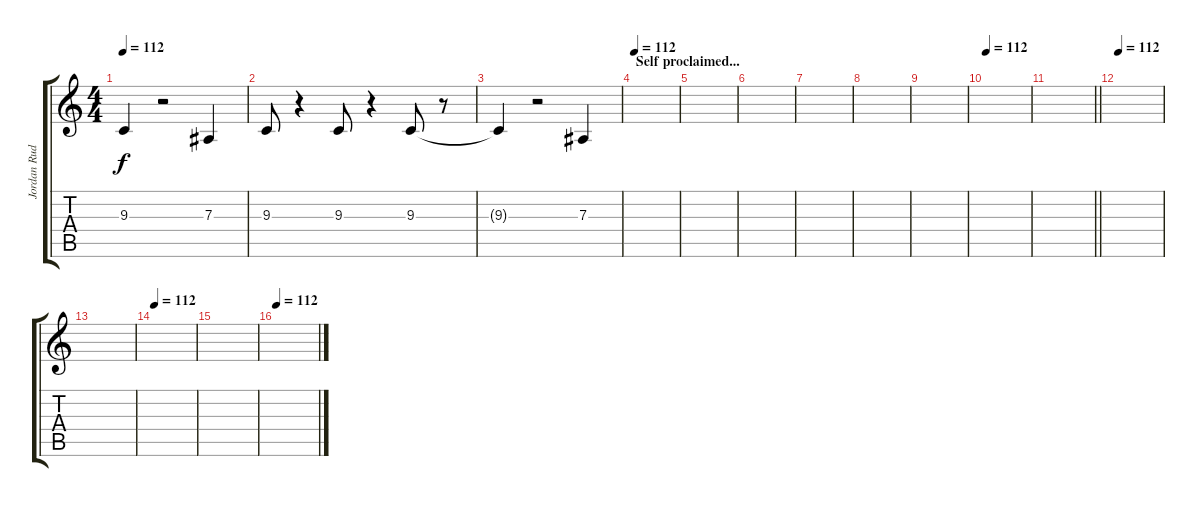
\track ("Jordan Rudess L" "Jordan Rud") {instrument acousticgrandpiano}
\staff {score tabs}
\tuning (C4 G3 Eb3 Bb2 F2 C2) {hide}
\ts (4 4)
\tempo 112
\clef g2
\ks c
9.3{t}.4{dy f} r.2 7.3.4 |
9.3.8{volume 7 instrument vibraphone} r.4 9.3.8 r.4 9.3.8 r.8 |
9.3{t}.4 r.2 7.3.4 |
\section ("" "Self proclaimed...")
\tempo 112
|
|
|
|
|
|
\tempo 112
|
\barLineRight lightlight
|
\tempo 112
|
|
\tempo 112
|
|
\tempo 112
